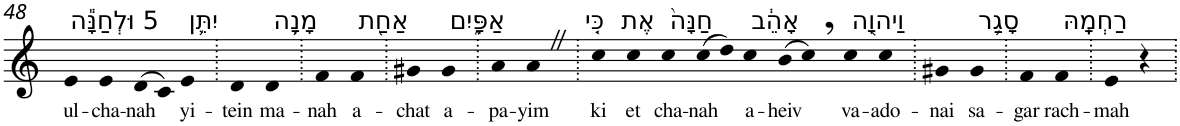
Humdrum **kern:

**kern	**text
*part1	*part1
*staff1	*staff1
*I"Piano	*
*I'Pno	*
!!LO:PB:g=z
*clefG2	*
*k[]	*
=48	=48
!LO:TX:a:t=5 וּלְחַנָּ֕ה	!
!	!LO:LY:b
4e	ul-
!	!LO:LY:b
4e	-cha-
!	!LO:LY:b
(>8d	-nah
8c)	.
!LO:TX:a:t=יִתֵּ֛ן	!
!	!LO:LY:b
4e	yi-
=49.	=49.
!	!LO:LY:b
4d	-tein
!LO:TX:a:t=מָנָ֥ה	!
!	!LO:LY:b
4d	ma-
=50.	=50.
!	!LO:LY:b
4f	-nah
!LO:TX:a:t=אַחַ֖ת	!
!	!LO:LY:b
4f	a-
=51.	=51.
!	!LO:LY:b
4g#X	-chat
!LO:TX:a:t=אַפָּ֑יִם	!
!	!LO:LY:b
4g#	a-
=52.	=52.
!	!LO:LY:b
4a	-pa-
!	!LO:LY:b
4aZ	-yim
=53.	=53.
!LO:TX:a:t=כִּ֤י	!
!	!LO:LY:b
4cc	ki
!LO:TX:a:t=אֶת	!
!	!LO:LY:b
4cc	et
!LO:TX:a:t=חַנָּה֙	!
!	!LO:LY:b
4cc	cha-
!	!LO:LY:b
(>8cc	-nah
8dd)	.
!LO:TX:a:t=אָהֵ֔ב	!
!	!LO:LY:b
4cc	a-
!	!LO:LY:b
(>8b	-heiv
8cc,)	.
!LO:TX:a:t=וַיהוָ֖ה	!
!	!LO:LY:b
4cc	va-
!	!LO:LY:b
4cc	-ado-
=54.	=54.
!	!LO:LY:b
4g#X	-nai
!LO:TX:a:t=סָגַ֥ר	!
!	!LO:LY:b
4g#	sa-
=55.	=55.
!	!LO:LY:b
4f	-gar
!LO:TX:a:t=רַחְמָֽהּ	!
!	!LO:LY:b
4f	rach-
=56.	=56.
!	!LO:LY:b
4e	-mah
4r	.
=.	=.
*-	*-
